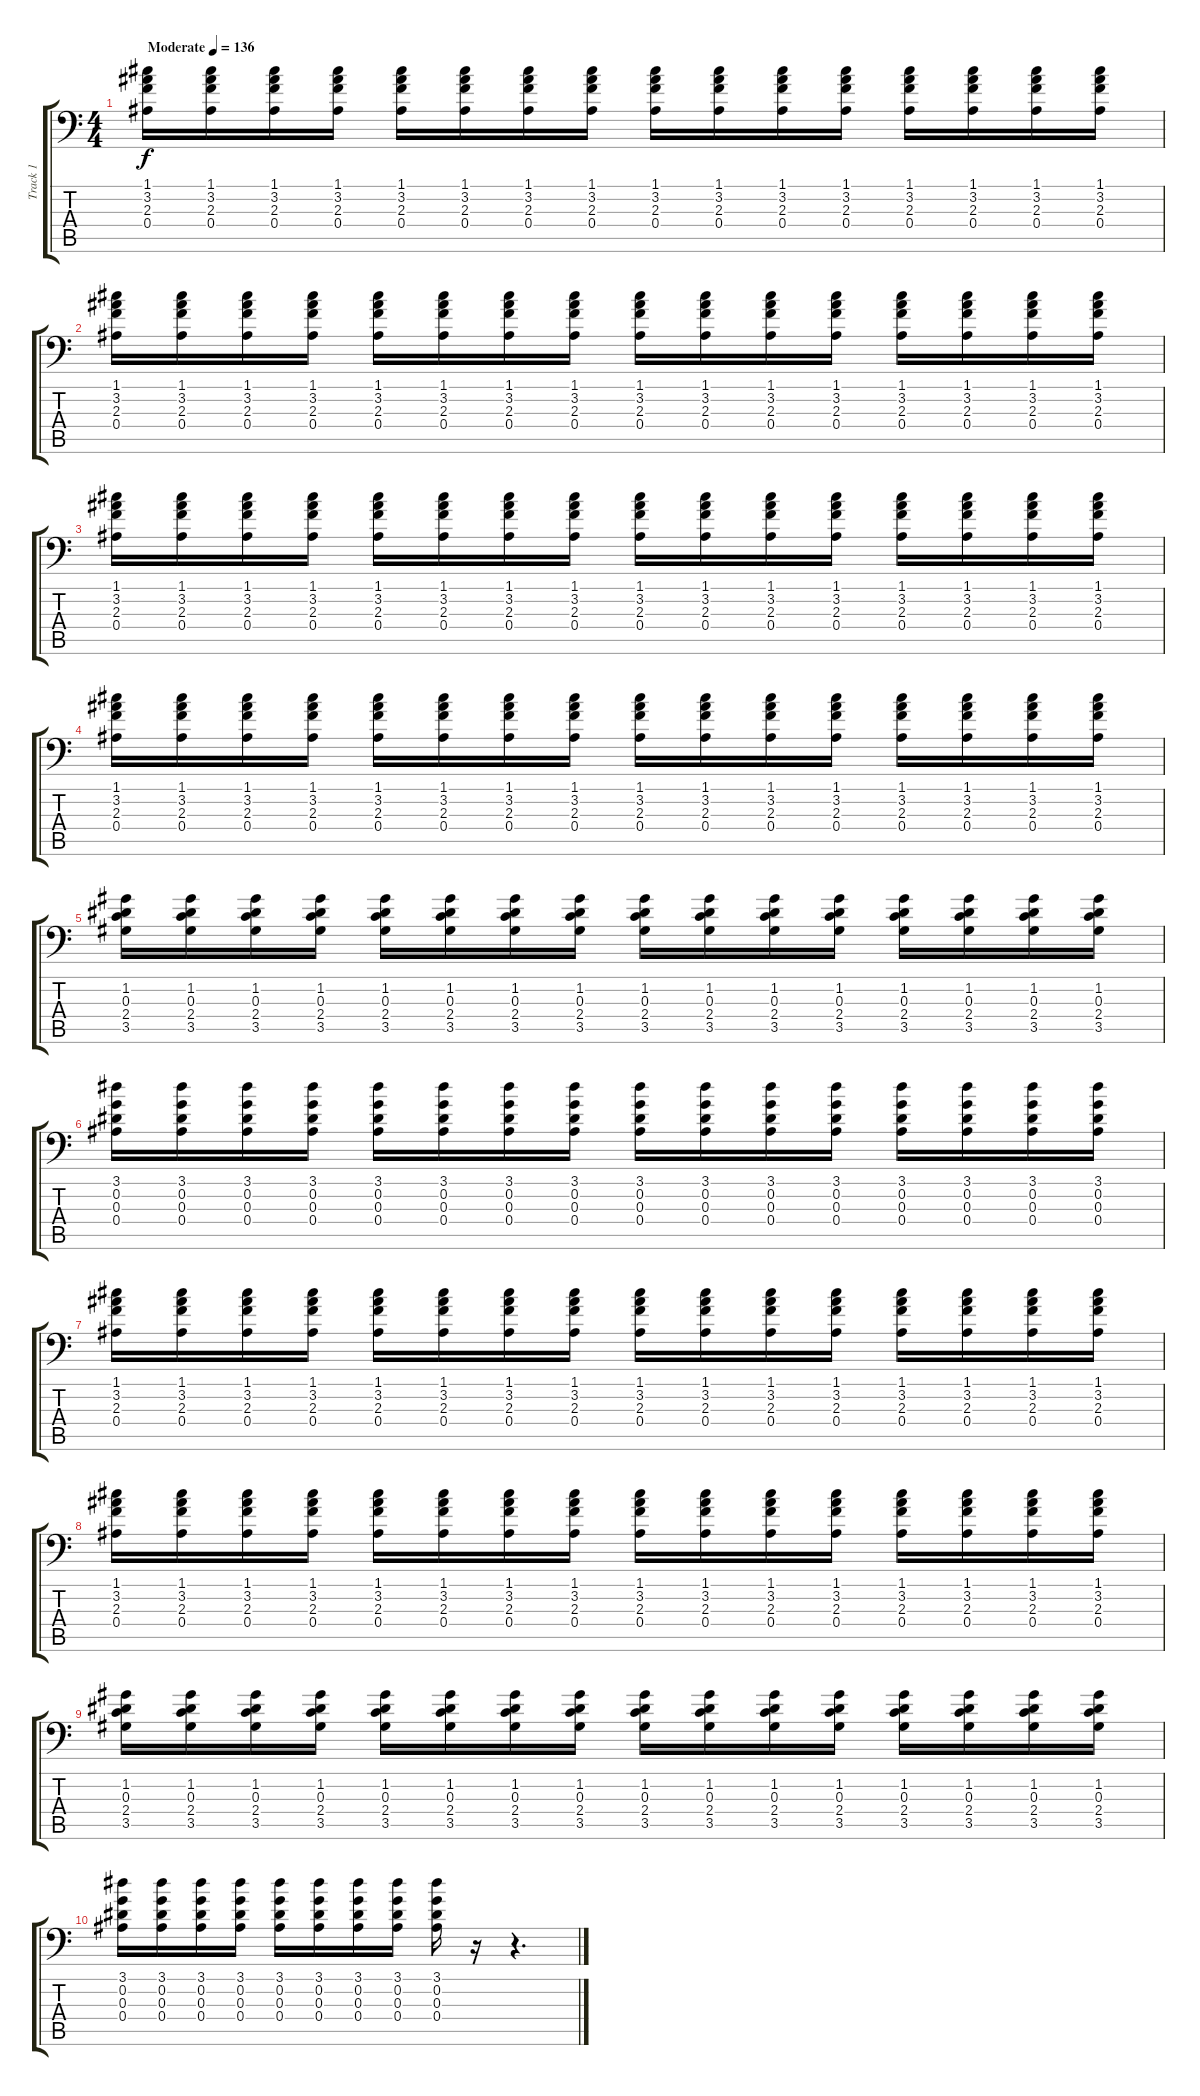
\track ("Track 1" "Track 1") {instrument acousticguitarsteel}
\staff {score tabs}
\tuning (C4 G3 Eb3 Bb2 F2 Bb1) {hide}
\ts (4 4)
\tempo (136 "Moderate")
\clef f4
\ks c
(1.1 3.2 2.3 0.4).16{dy f instrument acousticguitarsteel} (1.1 3.2 2.3 0.4).16 (1.1 3.2 2.3 0.4).16 (1.1 3.2 2.3 0.4).16 (1.1 3.2 2.3 0.4).16 (1.1 3.2 2.3 0.4).16 (1.1 3.2 2.3 0.4).16 (1.1 3.2 2.3 0.4).16 (1.1 3.2 2.3 0.4).16 (1.1 3.2 2.3 0.4).16 (1.1 3.2 2.3 0.4).16 (1.1 3.2 2.3 0.4).16 (1.1 3.2 2.3 0.4).16 (1.1 3.2 2.3 0.4).16 (1.1 3.2 2.3 0.4).16 (1.1 3.2 2.3 0.4).16 |
(1.1 3.2 2.3 0.4).16 (1.1 3.2 2.3 0.4).16 (1.1 3.2 2.3 0.4).16 (1.1 3.2 2.3 0.4).16 (1.1 3.2 2.3 0.4).16 (1.1 3.2 2.3 0.4).16 (1.1 3.2 2.3 0.4).16 (1.1 3.2 2.3 0.4).16 (1.1 3.2 2.3 0.4).16 (1.1 3.2 2.3 0.4).16 (1.1 3.2 2.3 0.4).16 (1.1 3.2 2.3 0.4).16 (1.1 3.2 2.3 0.4).16 (1.1 3.2 2.3 0.4).16 (1.1 3.2 2.3 0.4).16 (1.1 3.2 2.3 0.4).16 |
(1.1 3.2 2.3 0.4).16 (1.1 3.2 2.3 0.4).16 (1.1 3.2 2.3 0.4).16 (1.1 3.2 2.3 0.4).16 (1.1 3.2 2.3 0.4).16 (1.1 3.2 2.3 0.4).16 (1.1 3.2 2.3 0.4).16 (1.1 3.2 2.3 0.4).16 (1.1 3.2 2.3 0.4).16 (1.1 3.2 2.3 0.4).16 (1.1 3.2 2.3 0.4).16 (1.1 3.2 2.3 0.4).16 (1.1 3.2 2.3 0.4).16 (1.1 3.2 2.3 0.4).16 (1.1 3.2 2.3 0.4).16 (1.1 3.2 2.3 0.4).16 |
(1.1 3.2 2.3 0.4).16 (1.1 3.2 2.3 0.4).16 (1.1 3.2 2.3 0.4).16 (1.1 3.2 2.3 0.4).16 (1.1 3.2 2.3 0.4).16 (1.1 3.2 2.3 0.4).16 (1.1 3.2 2.3 0.4).16 (1.1 3.2 2.3 0.4).16 (1.1 3.2 2.3 0.4).16 (1.1 3.2 2.3 0.4).16 (1.1 3.2 2.3 0.4).16 (1.1 3.2 2.3 0.4).16 (1.1 3.2 2.3 0.4).16 (1.1 3.2 2.3 0.4).16 (1.1 3.2 2.3 0.4).16 (1.1 3.2 2.3 0.4).16 |
(1.2 0.3 2.4 3.5).16 (1.2 0.3 2.4 3.5).16 (1.2 0.3 2.4 3.5).16 (1.2 0.3 2.4 3.5).16 (1.2 0.3 2.4 3.5).16 (1.2 0.3 2.4 3.5).16 (1.2 0.3 2.4 3.5).16 (1.2 0.3 2.4 3.5).16 (1.2 0.3 2.4 3.5).16 (1.2 0.3 2.4 3.5).16 (1.2 0.3 2.4 3.5).16 (1.2 0.3 2.4 3.5).16 (1.2 0.3 2.4 3.5).16 (1.2 0.3 2.4 3.5).16 (1.2 0.3 2.4 3.5).16 (1.2 0.3 2.4 3.5).16 |
(3.1 0.2 0.3 0.4).16 (3.1 0.2 0.3 0.4).16 (3.1 0.2 0.3 0.4).16 (3.1 0.2 0.3 0.4).16 (3.1 0.2 0.3 0.4).16 (3.1 0.2 0.3 0.4).16 (3.1 0.2 0.3 0.4).16 (3.1 0.2 0.3 0.4).16 (3.1 0.2 0.3 0.4).16 (3.1 0.2 0.3 0.4).16 (3.1 0.2 0.3 0.4).16 (3.1 0.2 0.3 0.4).16 (3.1 0.2 0.3 0.4).16 (3.1 0.2 0.3 0.4).16 (3.1 0.2 0.3 0.4).16 (3.1 0.2 0.3 0.4).16 |
(1.1 3.2 2.3 0.4).16 (1.1 3.2 2.3 0.4).16 (1.1 3.2 2.3 0.4).16 (1.1 3.2 2.3 0.4).16 (1.1 3.2 2.3 0.4).16 (1.1 3.2 2.3 0.4).16 (1.1 3.2 2.3 0.4).16 (1.1 3.2 2.3 0.4).16 (1.1 3.2 2.3 0.4).16 (1.1 3.2 2.3 0.4).16 (1.1 3.2 2.3 0.4).16 (1.1 3.2 2.3 0.4).16 (1.1 3.2 2.3 0.4).16 (1.1 3.2 2.3 0.4).16 (1.1 3.2 2.3 0.4).16 (1.1 3.2 2.3 0.4).16 |
(1.1 3.2 2.3 0.4).16 (1.1 3.2 2.3 0.4).16 (1.1 3.2 2.3 0.4).16 (1.1 3.2 2.3 0.4).16 (1.1 3.2 2.3 0.4).16 (1.1 3.2 2.3 0.4).16 (1.1 3.2 2.3 0.4).16 (1.1 3.2 2.3 0.4).16 (1.1 3.2 2.3 0.4).16 (1.1 3.2 2.3 0.4).16 (1.1 3.2 2.3 0.4).16 (1.1 3.2 2.3 0.4).16 (1.1 3.2 2.3 0.4).16 (1.1 3.2 2.3 0.4).16 (1.1 3.2 2.3 0.4).16 (1.1 3.2 2.3 0.4).16 |
(1.2 0.3 2.4 3.5).16 (1.2 0.3 2.4 3.5).16 (1.2 0.3 2.4 3.5).16 (1.2 0.3 2.4 3.5).16 (1.2 0.3 2.4 3.5).16 (1.2 0.3 2.4 3.5).16 (1.2 0.3 2.4 3.5).16 (1.2 0.3 2.4 3.5).16 (1.2 0.3 2.4 3.5).16 (1.2 0.3 2.4 3.5).16 (1.2 0.3 2.4 3.5).16 (1.2 0.3 2.4 3.5).16 (1.2 0.3 2.4 3.5).16 (1.2 0.3 2.4 3.5).16 (1.2 0.3 2.4 3.5).16 (1.2 0.3 2.4 3.5).16 |
(3.1 0.2 0.3 0.4).16 (3.1 0.2 0.3 0.4).16 (3.1 0.2 0.3 0.4).16 (3.1 0.2 0.3 0.4).16 (3.1 0.2 0.3 0.4).16 (3.1 0.2 0.3 0.4).16 (3.1 0.2 0.3 0.4).16 (3.1 0.2 0.3 0.4).16 (3.1 0.2 0.3 0.4).16 r.16 r.4{d}
